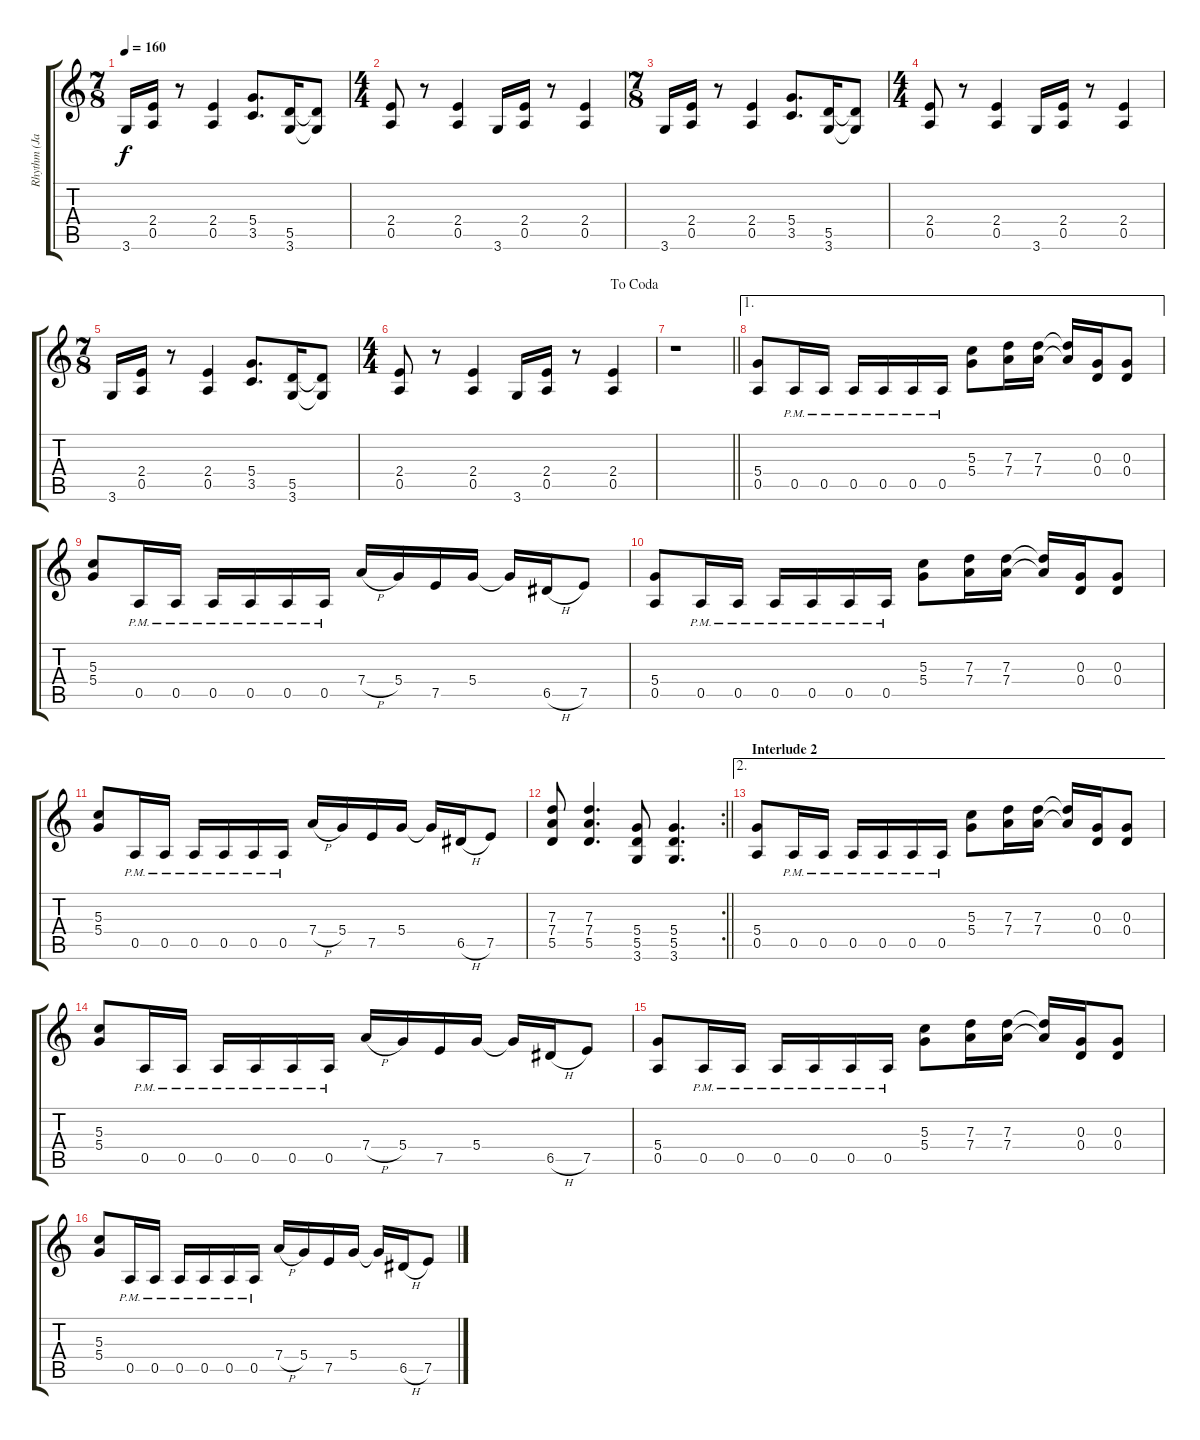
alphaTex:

\track ("Rhythm (James)" "Rhythm (Ja") {instrument distortionguitar}
\staff {score tabs}
\tuning (E4 B3 G3 D3 A2 E2) {hide}
\ts (7 8)
\tempo 160
\clef g2
\ks c
3.6.16{dy f} (2.4 0.5).16 r.8 (2.4 0.5).4 (5.4 3.5).8{d} (5.5 3.6).16 (5.5{t} 3.6{t}).8 |
\ts (4 4)
(2.4 0.5).8 r.8 (2.4 0.5).4 3.6.16 (2.4 0.5).16 r.8 (2.4 0.5).4 |
\ts (7 8)
3.6.16 (2.4 0.5).16 r.8 (2.4 0.5).4 (5.4 3.5).8{d} (5.5 3.6).16 (5.5{t} 3.6{t}).8 |
\ts (4 4)
(2.4 0.5).8 r.8 (2.4 0.5).4 3.6.16 (2.4 0.5).16 r.8 (2.4 0.5).4 |
\ts (7 8)
3.6.16 (2.4 0.5).16 r.8 (2.4 0.5).4 (5.4 3.5).8{d} (5.5 3.6).16 (5.5{t} 3.6{t}).8 |
\ts (4 4)
\jump dacoda
(2.4 0.5).8 r.8 (2.4 0.5).4 3.6.16 (2.4 0.5).16 r.8 (2.4 0.5).4 |
\barLineRight lightlight
r.1 |
\ae 1
(5.4 0.5).8 0.5{pm}.16 0.5{pm}.16 0.5{pm}.16 0.5{pm}.16 0.5{pm}.16 0.5{pm}.16 (5.3 5.4).8 (7.3 7.4).16 (7.3 7.4).16 (7.3{t} 7.4{t}).16 (0.3 0.4).16 (0.3 0.4).8 |
(5.3 5.4).8 0.5{pm}.16 0.5{pm}.16 0.5{pm}.16 0.5{pm}.16 0.5{pm}.16 0.5{pm}.16 7.4{h}.16 5.4.16 7.5.16 5.4.16 5.4{t}.16 6.5{h}.16 7.5.8 |
(5.4 0.5).8 0.5{pm}.16 0.5{pm}.16 0.5{pm}.16 0.5{pm}.16 0.5{pm}.16 0.5{pm}.16 (5.3 5.4).8 (7.3 7.4).16 (7.3 7.4).16 (7.3{t} 7.4{t}).16 (0.3 0.4).16 (0.3 0.4).8 |
(5.3 5.4).8 0.5{pm}.16 0.5{pm}.16 0.5{pm}.16 0.5{pm}.16 0.5{pm}.16 0.5{pm}.16 7.4{h}.16 5.4.16 7.5.16 5.4.16 5.4{t}.16 6.5{h}.16 7.5.8 |
\rc 2
\barLineRight lightlight
(7.3 7.4 5.5).8 (7.3 7.4 5.5).4{d} (5.4 5.5 3.6).8 (5.4 5.5 3.6).4{d} |
\ae 2
\section ("" "Interlude 2")
(5.4 0.5).8 0.5{pm}.16 0.5{pm}.16 0.5{pm}.16 0.5{pm}.16 0.5{pm}.16 0.5{pm}.16 (5.3 5.4).8 (7.3 7.4).16 (7.3 7.4).16 (7.3{t} 7.4{t}).16 (0.3 0.4).16 (0.3 0.4).8 |
(5.3 5.4).8 0.5{pm}.16 0.5{pm}.16 0.5{pm}.16 0.5{pm}.16 0.5{pm}.16 0.5{pm}.16 7.4{h}.16 5.4.16 7.5.16 5.4.16 5.4{t}.16 6.5{h}.16 7.5.8 |
(5.4 0.5).8 0.5{pm}.16 0.5{pm}.16 0.5{pm}.16 0.5{pm}.16 0.5{pm}.16 0.5{pm}.16 (5.3 5.4).8 (7.3 7.4).16 (7.3 7.4).16 (7.3{t} 7.4{t}).16 (0.3 0.4).16 (0.3 0.4).8 |
(5.3 5.4).8 0.5{pm}.16 0.5{pm}.16 0.5{pm}.16 0.5{pm}.16 0.5{pm}.16 0.5{pm}.16 7.4{h}.16 5.4.16 7.5.16 5.4.16 5.4{t}.16 6.5{h}.16 7.5.8
